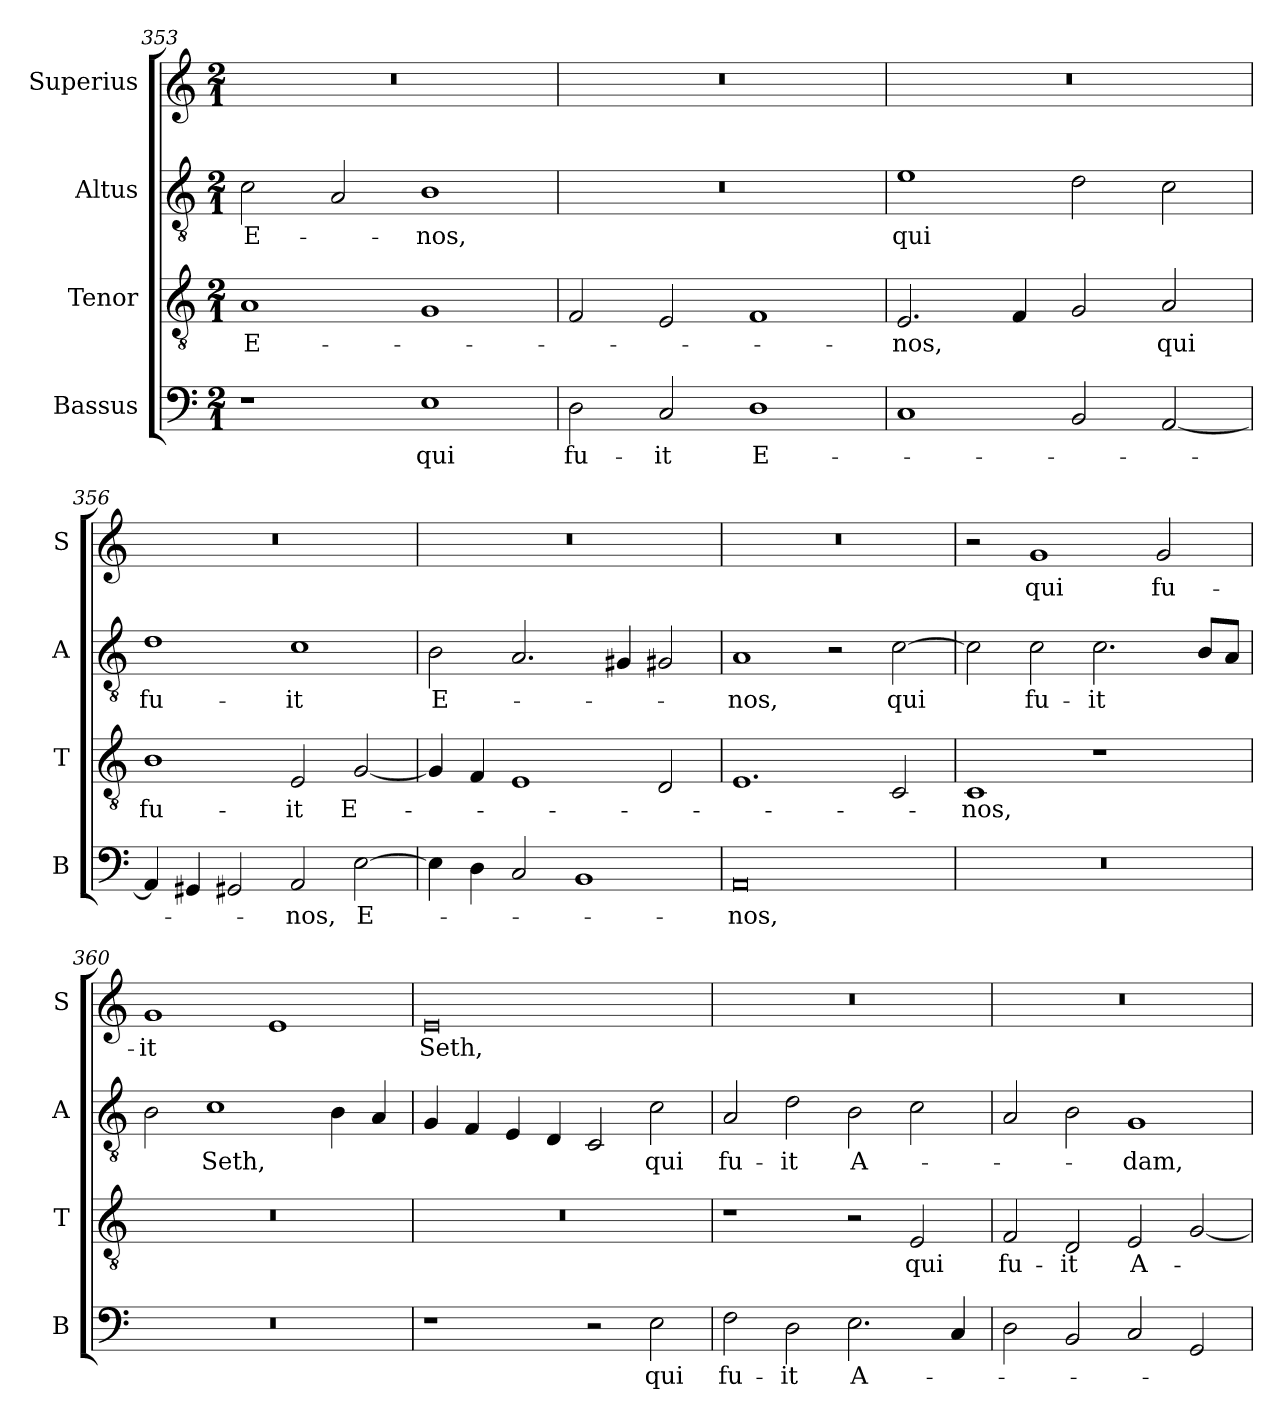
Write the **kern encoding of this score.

**kern	**text	**kern	**text	**kern	**text	**kern	**text
*part4	*part4	*part3	*part3	*part2	*part2	*part1	*part1
*staff4	*staff4	*staff3	*staff3	*staff2	*staff2	*staff1	*staff1
*I"Bassus	*	*I"Tenor	*	*I"Altus	*	*I"Superius	*
*I'B	*	*I'T	*	*I'A	*	*I'S	*
*clefF4	*	*clefGv2	*	*clefGv2	*	*clefG2	*
*k[]	*	*k[]	*	*k[]	*	*k[]	*
*M2/1	*	*M2/1	*	*M2/1	*	*M2/1	*
=353	=353	=353	=353	=353	=353	=353	=353
1r	.	1A	E-	2c\	E-	0r	.
.	.	.	.	2A/	.	.	.
1E	qui	1G	.	1B	-nos,	.	.
=354	=354	=354	=354	=354	=354	=354	=354
2D\	fu-	2F/	.	0r	.	0r	.
2C/	-it	2E/	.	.	.	.	.
1D	E-	1F	.	.	.	.	.
=355	=355	=355	=355	=355	=355	=355	=355
1C	.	2.E/	-nos,	1e	qui	0r	.
.	.	4F/	.	.	.	.	.
2BB/	.	2G/	.	2d\	.	.	.
[2AA/	.	2A/	qui	2c\	.	.	.
=356	=356	=356	=356	=356	=356	=356	=356
4AA/]	.	1B	fu-	1d	fu-	0r	.
4GG#X/	.	.	.	.	.	.	.
2GG#X/	.	.	.	.	.	.	.
2AA/	-nos,	2E/	-it	1c	-it	.	.
[2E\	E-	[2G/	E-	.	.	.	.
=357	=357	=357	=357	=357	=357	=357	=357
4E\]	.	4G/]	.	2B\	E-	0r	.
4D\	.	4F/	.	.	.	.	.
2C/	.	1E	.	2.A/	.	.	.
1BB	.	.	.	.	.	.	.
.	.	.	.	4G#X/	.	.	.
.	.	2D/	.	2G#X/	.	.	.
=358	=358	=358	=358	=358	=358	=358	=358
0AA	-nos,	1.E	.	1A	-nos,	0r	.
.	.	.	.	2r	.	.	.
.	.	2C/	.	[2c\	qui	.	.
=359	=359	=359	=359	=359	=359	=359	=359
0r	.	1C	-nos,	2c\]	.	2r	.
.	.	.	.	2c\	fu-	1g	qui
.	.	1r	.	2.c\	-it	.	.
.	.	.	.	.	.	2g/	fu-
.	.	.	.	8B/L	.	.	.
.	.	.	.	8A/J	.	.	.
=360	=360	=360	=360	=360	=360	=360	=360
0r	.	0r	.	2B\	.	1g	-it
.	.	.	.	1c	Seth,	.	.
.	.	.	.	.	.	1e	.
.	.	.	.	4B\	.	.	.
.	.	.	.	4A/	.	.	.
=361	=361	=361	=361	=361	=361	=361	=361
1r	.	0r	.	4G/	.	0e	Seth,
.	.	.	.	4F/	.	.	.
.	.	.	.	4E/	.	.	.
.	.	.	.	4D/	.	.	.
2r	.	.	.	2C/	.	.	.
2E\	qui	.	.	2c\	qui	.	.
=362	=362	=362	=362	=362	=362	=362	=362
2F\	fu-	1r	.	2A/	fu-	0r	.
2D\	-it	.	.	2d\	-it	.	.
2.E\	A-	2r	.	2B\	A-	.	.
.	.	2E/	qui	2c\	.	.	.
4C/	.	.	.	.	.	.	.
=363	=363	=363	=363	=363	=363	=363	=363
2D\	.	2F/	fu-	2A/	.	0r	.
2BB/	.	2D/	-it	2B\	.	.	.
2C/	.	2E/	A-	1G	-dam,	.	.
2GG/	.	[2G/	.	.	.	.	.
=	=	=	=	=	=	=	=
*-	*-	*-	*-	*-	*-	*-	*-
